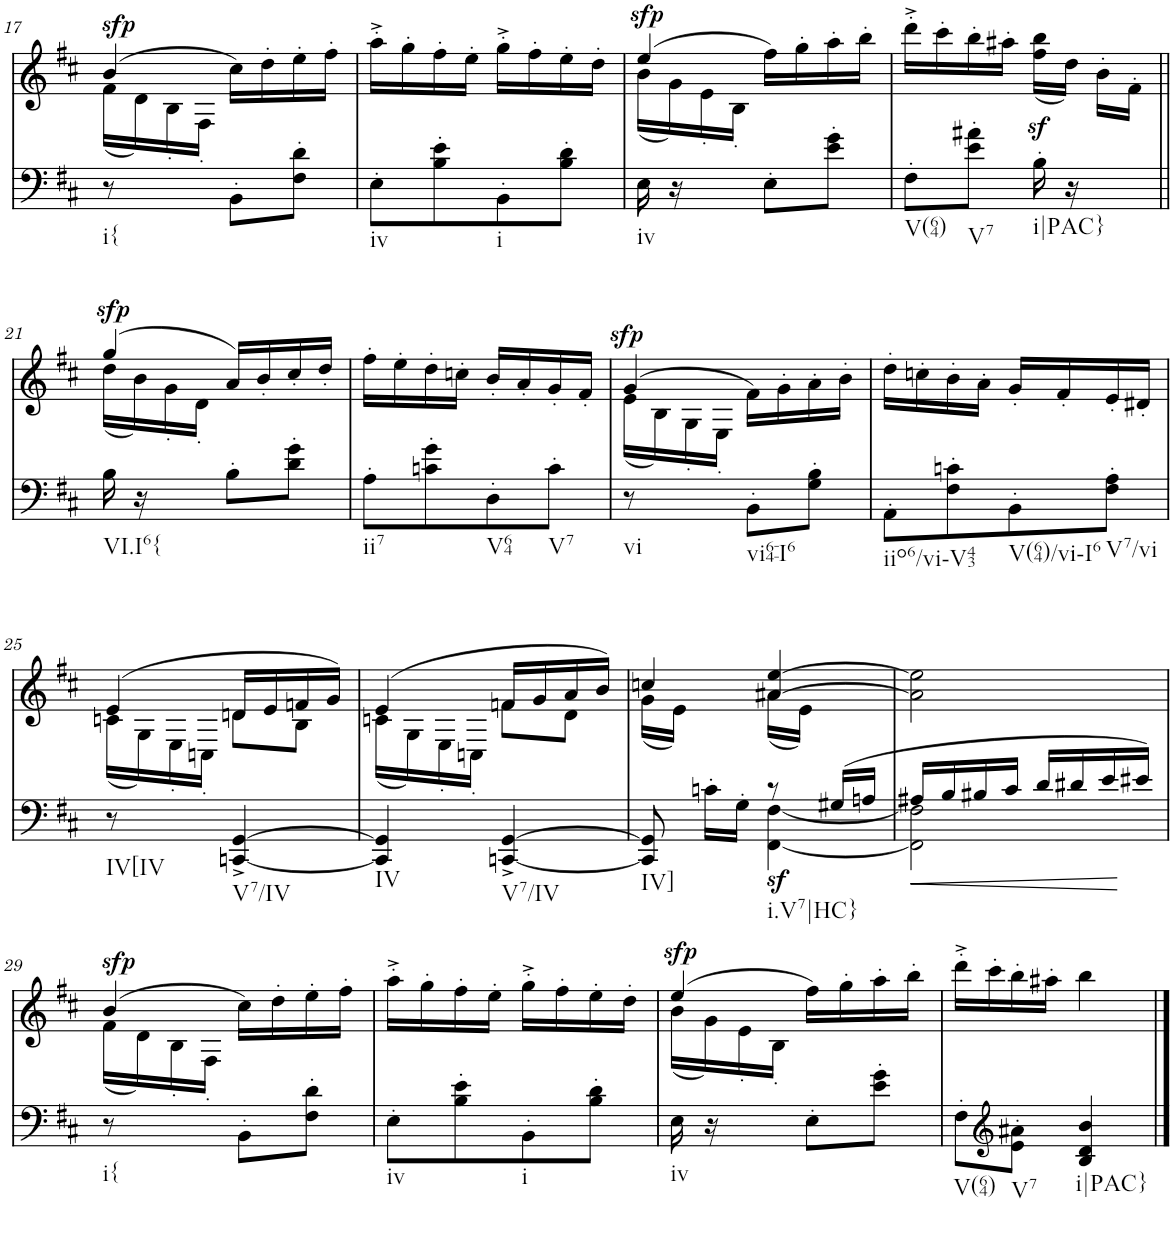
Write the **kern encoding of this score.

**kern	**kern	**dynam
*part1	*part1	*part1
*staff2	*staff1	*staff1/2
*I"Piano	*	*
*I'Pno.	*	*
!!LO:PB:g=z
*clefF4	*clefG2	*
*k[f#c#]	*k[f#c#]	*
*M2/4	*M2/4	*
=17	=17	=17
*	*^	*
!LO:TX:b:t=i{	!	!	!
!	!	!	!LO:DY:a
8r	(4b/	(16f#\LL	sfp
.	.	16d\)	.
8ryy	.	16B'\	.
.	.	16F#'\JJ	.
8BB'\L	16cc#\LL)	4ryy	.
.	16dd'>\	.	.
8F#\' 8d\'J	16ee'>\	.	.
.	16ff#'>\JJ	.	.
*	*v	*v	*
=18	=18	=18
!LO:TX:b:t=iv	!	!
8E'\L	16aa'^\LL	.
.	16gg'\	.
8B\' 8e\'	16ff#'\	.
.	16ee'\JJ	.
!LO:TX:b:t=i	!	!
8BB'\	16gg'^\LL	.
.	16ff#'\	.
8B\' 8d\'J	16ee'\	.
.	16dd'\JJ	.
=19	=19	=19
*	*^	*
!LO:TX:b:t=iv	!	!	!
!	!	!	!LO:DY:a
16E\	(4ee/	(16b\LL	sfp
16r	.	16g\)	.
8ryy	.	16e'\	.
.	.	16B'\JJ	.
8E'\L	16ff#\LL)	4ryy	.
.	16gg'>\	.	.
8e\' 8g\'J	16aa'>\	.	.
.	16bb'>\JJ	.	.
*	*v	*v	*
=20	=20	=20
!LO:TX:b:t=V(64)	!	!
8F#'\L	16ddd'^\LL	.
.	16ccc#'\	.
!LO:TX:b:t=V7	!	!
8e\' 8a#X\'J	16bb'\	.
.	16aa#X'\JJ	.
!LO:TX:b:t=i|PAC}	!	!
16B'\	(<16ff#\z< 16bb\z<LL	.
16r	16dd\JJ)	.
8ryy	16b'\LL	.
.	16f#'\JJ	.
!!LO:LB:g=z
=21||	=21||	=21||
*	*^	*
!LO:TX:b:t=VI.I6{	!	!	!
!	!	!	!LO:DY:a
16B\	(4gg/	(16dd\LL	sfp
16r	.	16b\)	.
8ryy	.	16g'\	.
.	.	16d'\JJ	.
8B'\L	16a/LL)	4ryy	.
.	16b'</	.	.
8d\' 8g\'J	16cc#'</	.	.
.	16dd'</JJ	.	.
*	*v	*v	*
=22	=22	=22
!LO:TX:b:t=ii7	!	!
8A'\L	16ff#'\LL	.
.	16ee'\	.
8cn\' 8g\'	16dd'\	.
.	16ccn'\JJ	.
!LO:TX:b:t=V64	!	!
8D'\	16b'/LL	.
.	16a'/	.
!LO:TX:b:t=V7	!	!
8c'\J	16g'/	.
.	16f#'/JJ	.
=23	=23	=23
*	*^	*
!LO:TX:b:t=vi	!	!	!
!	!	!	!LO:DY:a
8r	(4g/	(16e\LL	sfp
.	.	16B\)	.
8ryy	.	16G'\	.
.	.	16E'\JJ	.
!LO:TX:b:t=vi64-I6	!	!	!
8BB'\L	16f#\LL)	4ryy	.
.	16g'>\	.	.
8G\' 8B\'J	16a'>\	.	.
.	16b'>\JJ	.	.
*	*v	*v	*
=24	=24	=24
!LO:TX:b:t=iio6/vi-V43	!	!
8AA'\L	16dd'\LL	.
.	16ccn'\	.
8F#\' 8cn\'	16b'\	.
.	16a'\JJ	.
!LO:TX:b:t=V(64)/vi-I6	!	!
8BB'\	16g'/LL	.
.	16f#'/	.
!LO:TX:b:t=V7/vi	!	!
8F#\' 8A\'J	16e'/	.
.	16d#X'/JJ	.
!!LO:LB:g=z
=25	=25	=25
*	*^	*
!LO:TX:b:t=IV[IV	!	!	!
8r	(4e/	(16cn\LL	.
.	.	16G\)	.
8ryy	.	16E'\	.
.	.	16Cn'\JJ	.
!LO:TX:b:t=V7/IV	!	!	!
[4CCn/^ [4GG/^	16d/LL	8dn\L	.
.	16e/	.	.
.	16fn/	8B\J	.
.	16g/JJ)	.	.
=26	=26	=26	=26
!LO:TX:b:t=IV	!	!	!
4CC/] 4GG/]	(4e/	(16cn\LL	.
.	.	16G\)	.
.	.	16E'\	.
.	.	16Cn'\JJ	.
!LO:TX:b:t=V7/IV	!	!	!
[<4CCn/^ [4GG/^	16fn/LL	8f\L	.
.	16g/	.	.
.	16a/	8d\J	.
.	16b/JJ)	.	.
=27	=27	=27	=27
*^	*	*	*
!LO:TX:b:t=IV]	!	!	!	!
8CC/] 8GG/]	4ryy	4ccn/	(16g\LL	.
.	.	.	16e\JJ)	.
16cn'>\LL	.	.	8ryy	.
16G'>\JJ	.	.	.	.
!LO:TX:b:t=i.V7|HC}	!	!	!	!
!	!	!	!	!LO:DY:b=2
8r	[4FF#\ [4F#\	[>4a#X/ [4ee/	(16a#\LL	sf
.	.	.	16e\JJ)	.
16G#X/LL	.	.	8ryy	.
16An/JJ	.	.	.	.
*	*	*v	*v	*
=28	=28	=28	=28
16A#X/LL	2FF#\] 2F#\]	2a#\] 2ee\]	.
16B/	.	.	.
16B#X/	.	.	.
16c#/JJ	.	.	.
16d/LL	.	.	.
16d#X/	.	.	.
16e/	.	.	.
16e#X/JJ	.	.	.
*v	*v	*	*
!!LO:LB:g=z
=29	=29	=29
*	*^	*
!LO:TX:b:t=i{	!	!	!
!	!	!	!LO:DY:a
8r	(4b/	(16f#\LL	sfp
.	.	16d\)	.
8ryy	.	16B'\	.
.	.	16F#'\JJ	.
8BB'\L	16cc#\LL)	4ryy	.
.	16dd'>\	.	.
8F#\' 8d\'J	16ee'>\	.	.
.	16ff#'>\JJ	.	.
*	*v	*v	*
=30	=30	=30
!LO:TX:b:t=iv	!	!
8E'\L	16aa'^\LL	.
.	16gg'\	.
8B\' 8e\'	16ff#'\	.
.	16ee'\JJ	.
!LO:TX:b:t=i	!	!
8BB'\	16gg'^\LL	.
.	16ff#'\	.
8B\' 8d\'J	16ee'\	.
.	16dd'\JJ	.
=31	=31	=31
*	*^	*
!LO:TX:b:t=iv	!	!	!
!	!	!	!LO:DY:a
16E\	(4ee/	(16b\LL	sfp
16r	.	16g\)	.
8ryy	.	16e'\	.
.	.	16B'\JJ	.
8E'\L	16ff#\LL)	4ryy	.
.	16gg'>\	.	.
8e\' 8g\'J	16aa'>\	.	.
.	16bb'>\JJ	.	.
*	*v	*v	*
=31X1	=31X1	=31X1
!LO:TX:b:t=V(64)	!	!
8F#'\L	16ddd'^\LL	.
.	16ccc#'\	.
*clefG2	*	*
!LO:TX:b:t=V7	!	!
8e\' 8a#X\'J	16bb'\	.
.	16aa#X'\JJ	.
!LO:TX:b:t=i|PAC}	!	!
4B/ 4d/ 4b/	4bb\	.
==	==	==
*-	*-	*-
